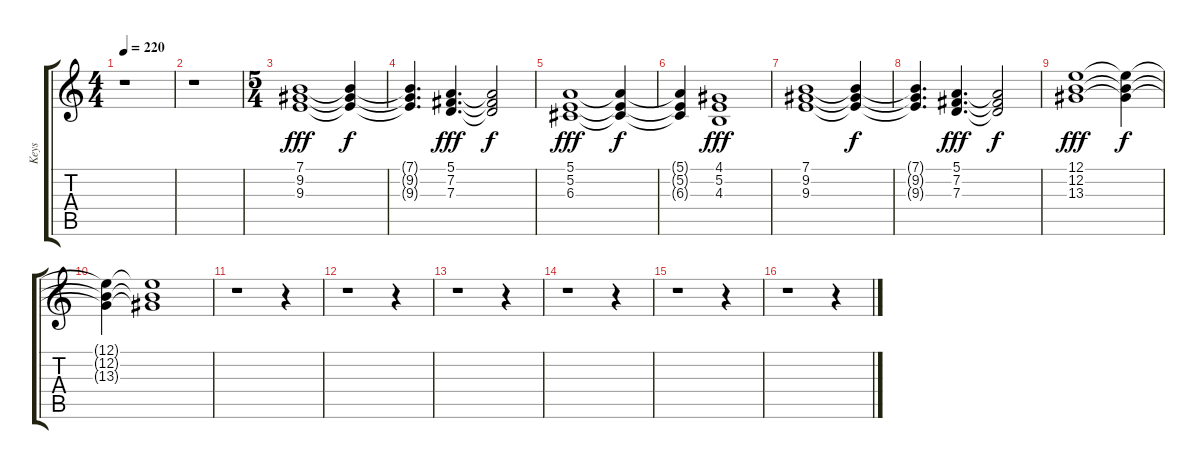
\track ("Keys" "Keys") {instrument stringensemble1}
\staff {score tabs}
\tuning (E4 B3 G3 D3 A2 E2) {hide}
\ts (4 4)
\tempo 220
\clef g2
\ks c
r.1{dy fff} |
r.1 |
\ts (5 4)
(7.1 9.2 9.3).1 (7.1{t} 9.2{t} 9.3{t}).4{dy f} |
(7.1{t} 9.2{t} 9.3{t}).4{d} (5.1 7.2 7.3).4{d dy fff} (5.1{t} 7.2{t} 7.3{t}).2{dy f} |
(5.1 5.2 6.3).1{dy fff} (5.1{t} 5.2{t} 6.3{t}).4{dy f} |
(5.1{t} 5.2{t} 6.3{t}).4 (4.1 5.2 4.3).1{dy fff} |
(7.1 9.2 9.3).1 (7.1{t} 9.2{t} 9.3{t}).4{dy f} |
(7.1{t} 9.2{t} 9.3{t}).4{d} (5.1 7.2 7.3).4{d dy fff} (5.1{t} 7.2{t} 7.3{t}).2{dy f} |
(12.1 12.2 13.3).1{dy fff} (12.1{t} 12.2{t} 13.3{t}).4{dy f} |
(12.1{t} 12.2{t} 13.3{t}).4 (12.1{t} 12.2{t} 13.3{t}).1 |
r.1 r.4 |
r.1 r.4 |
r.1 r.4 |
r.1 r.4 |
r.1 r.4 |
r.1 r.4
